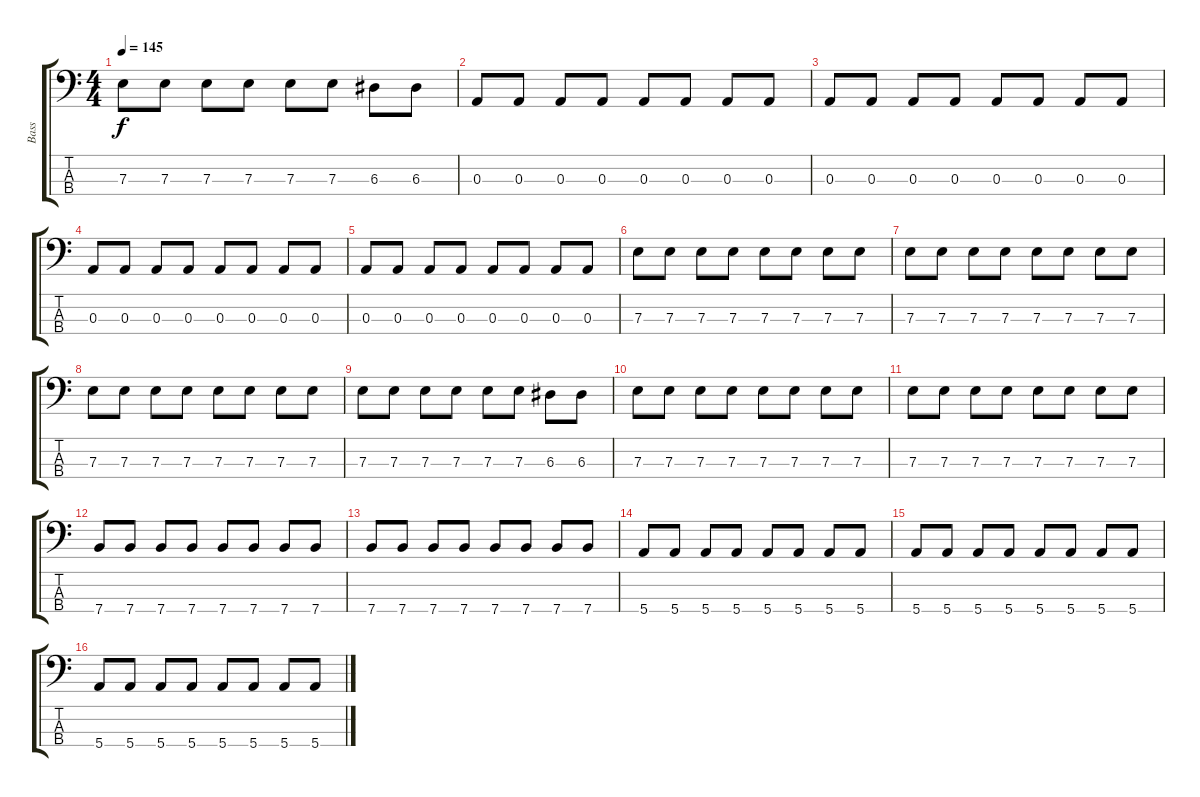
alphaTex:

\track ("Bass" "Bass") {instrument electricbassfinger}
\staff {score tabs}
\tuning (G2 D2 A1 E1) {hide}
\ts (4 4)
\tempo 145
\clef f4
\ks c
7.3.8{dy f} 7.3.8 7.3.8 7.3.8 7.3.8 7.3.8 6.3.8 6.3.8 |
0.3.8 0.3.8 0.3.8 0.3.8 0.3.8 0.3.8 0.3.8 0.3.8 |
0.3.8 0.3.8 0.3.8 0.3.8 0.3.8 0.3.8 0.3.8 0.3.8 |
0.3.8 0.3.8 0.3.8 0.3.8 0.3.8 0.3.8 0.3.8 0.3.8 |
0.3.8 0.3.8 0.3.8 0.3.8 0.3.8 0.3.8 0.3.8 0.3.8 |
7.3.8 7.3.8 7.3.8 7.3.8 7.3.8 7.3.8 7.3.8 7.3.8 |
7.3.8 7.3.8 7.3.8 7.3.8 7.3.8 7.3.8 7.3.8 7.3.8 |
7.3.8 7.3.8 7.3.8 7.3.8 7.3.8 7.3.8 7.3.8 7.3.8 |
7.3.8 7.3.8 7.3.8 7.3.8 7.3.8 7.3.8 6.3.8 6.3.8 |
7.3.8 7.3.8 7.3.8 7.3.8 7.3.8 7.3.8 7.3.8 7.3.8 |
7.3.8 7.3.8 7.3.8 7.3.8 7.3.8 7.3.8 7.3.8 7.3.8 |
7.4.8 7.4.8 7.4.8 7.4.8 7.4.8 7.4.8 7.4.8 7.4.8 |
7.4.8 7.4.8 7.4.8 7.4.8 7.4.8 7.4.8 7.4.8 7.4.8 |
5.4.8 5.4.8 5.4.8 5.4.8 5.4.8 5.4.8 5.4.8 5.4.8 |
5.4.8 5.4.8 5.4.8 5.4.8 5.4.8 5.4.8 5.4.8 5.4.8 |
5.4.8 5.4.8 5.4.8 5.4.8 5.4.8 5.4.8 5.4.8 5.4.8
